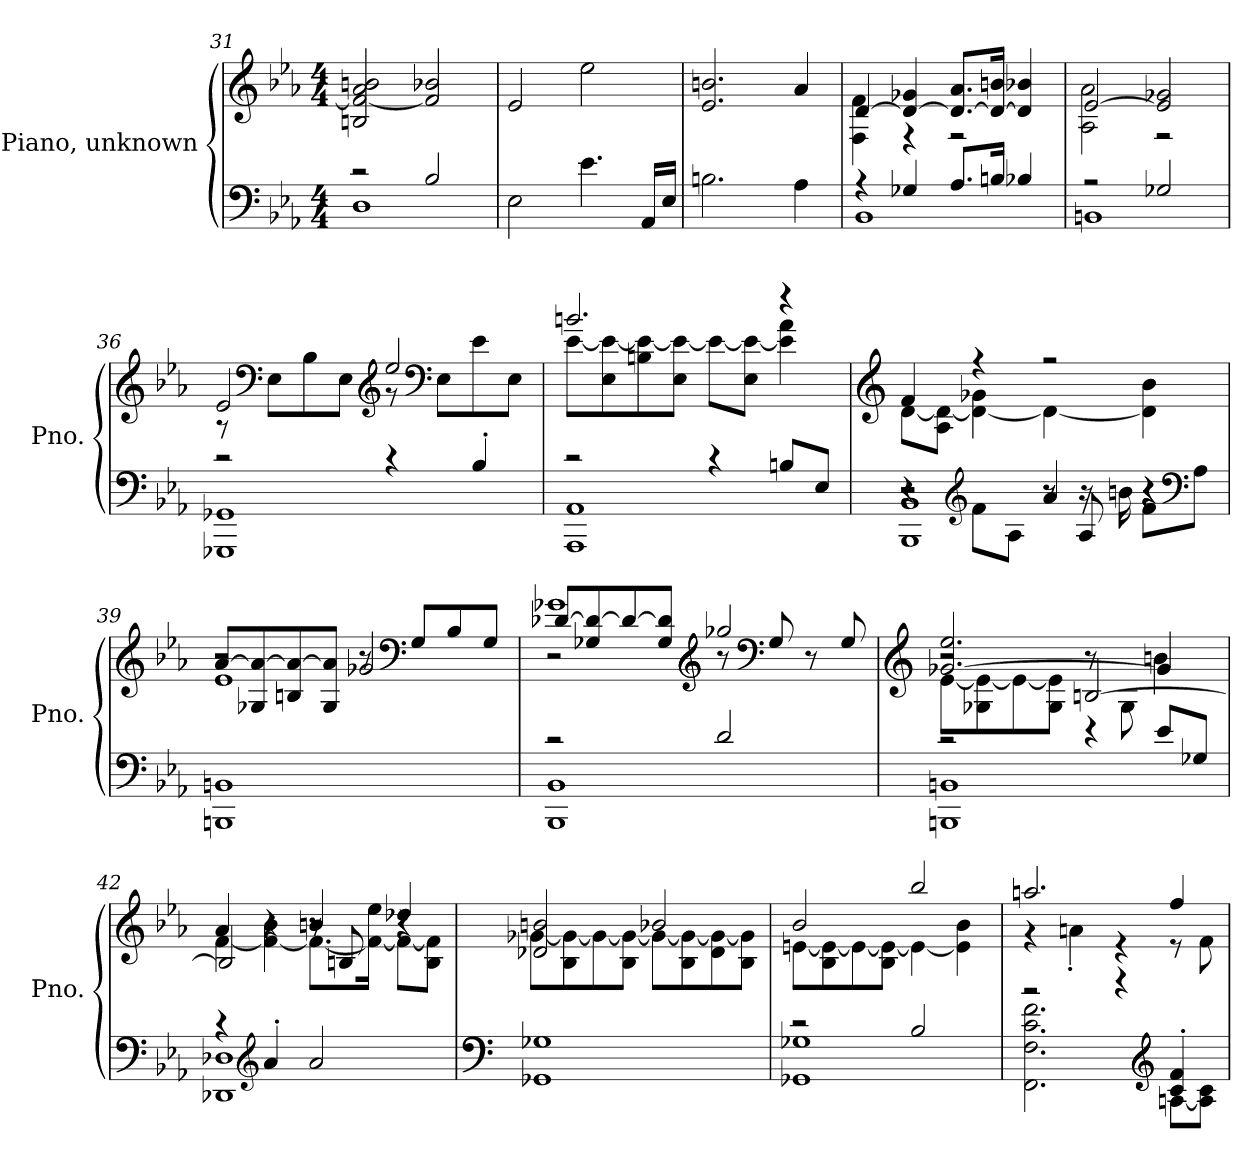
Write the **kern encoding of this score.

**kern	**kern
*part1	*part1
*staff2	*staff1
*I"Piano, unknown	*
*I'Pno.	*
*clefF4	*clefG2
*k[b-e-a-]	*k[b-e-a-]
*M4/4	*M4/4
=31	=31
*^	*
2r	1D	2Bn/ 2f/_ 2a-/ 2bn/
2B-/	.	2f/] 2b-X/
*v	*v	*
=32	=32
2E-\	2e-/
4.e-\	2ee-\
16AA-/LL	.
16E-/JJ	.
=33	=33
2.Bn\	2.e-/ 2.bn/
4A-\	4a-/
=34	=34
*^	*^
4r	1BB-	[4d/	4F\ 4f\
4G-X/	.	4d/_ 4g-X/	4r
8.A-/L	.	8.d/_ 8.a-/L	2r
16Bn/Jk	.	16d/_ 16bn/Jk	.
4B-X/	.	4d/] 4b-X/	.
=35	=35	=35	=35
2r	1BBn	[2e-/	2A-\ 2a-\
2G-X/	.	2e-/] 2g-X/	2r
!!LO:PB:g=z	!!
=36	=36	=36	=36
2r	1GGG-X 1GG-X	2e-/	8r
*	*	*clefF4	*
.	.	.	8E-\L
.	.	.	8B-\
.	.	.	8E-\J
*	*	*clefG2	*
4r	.	2ee-/	8r
*	*	*clefF4	*
.	.	.	8E-\L
4B-'/	.	.	8e-\
.	.	.	8E-\J
=37	=37	=37	=37
2r	1AAA- 1AA-	2.bn/	[8e-\L
.	.	.	8E-\ 8e-\_
.	.	.	8Bn\ 8e-\_
.	.	.	8E-\ 8e-\_J
4r	.	.	8e-\L_
.	.	.	8E-\ 8e-\_J
8Bn/L	.	4r	4e-\] 4a-\
8E-/J	.	.	.
*v	*v	*	*
=38	=38	=38
*	*clefG2	*
*^	*	*
*	*^	*	*
*	*	*^	*	*
2r	4r	2r	1BBB- 1BB-	4f/	[8d\L
.	.	.	.	.	8A-\ 8d\_J
*clefG2	*	*	*	*	*
.	8f\L	.	.	4r	4d\_ 4g-X\
.	8A-\J	.	.	.	.
4a-/	8r	8r	.	2r	4d\_
.	16r	8A-/	.	.	.
.	16bn\	.	.	.	.
4r	8f\L	4r	.	.	4d\] 4b-\
*clefF4	*	*	*	*	*
.	8A-\J	.	.	.	.
*v	*v	*v	*v	*	*
!!LO:LB:g=z
=39	=39	=39
*	*	*^
1BBBn 1BBn	2r	1e-	[8a-/L
.	.	.	8G-X/ 8a-/_
.	.	.	8Bn/ 8a-/_
.	.	.	8G-/ 8a-/]J
.	2g-X/	.	8r
*	*clefF4	*	*
.	.	.	8G-/L
.	.	.	8B/
.	.	.	8G-/J
=40	=40	=40	=40
*^	*	*	*
2r	1BBB- 1BB-	2r	1g-X	[8d-X/L
.	.	.	.	8G-X/ 8d-/_
.	.	.	.	8d-/_
.	.	.	.	8G-/ 8d-/]J
*	*	*clefG2	*	*
2d/	.	2gg-X/	.	8r
*	*	*clefF4	*	*
.	.	.	.	8G-/
.	.	.	.	8r
.	.	.	.	8G-/
!!LO:LB:g=z	!!	!!
=41	=41	=41	=41	=41
*	*	*clefG2	*	*
2r	1BBBn 1BBn	[2.g-X/ 2.ee-/	[8e-\L	2r
.	.	.	8G-X\ 8e-\_	.
.	.	.	8e-\_	.
.	.	.	8G-\ 8e-\]J	.
4r	.	.	8r	[2Bn/
.	.	.	8G-\	.
8e-/L	.	4g-/]	4bn\	.
8G-X/J	.	.	.	.
=42	=42	=42	=42	=42
4r	1DD-X 1D-X	4a-/	[4f\	2B/]
*clefG2	*	*	*	*
4a-'/	.	4r	4f\_ 4b-\	.
2a-/	.	4bn/	8.f\L_	8r
.	.	.	.	8Bn/
.	.	.	16f\_ 16ee-\Jk	.
.	.	4dd-X/	8f\L_	4r
.	.	.	8B\ 8f\]J	.
*v	*v	*	*	*
*	*v	*v	*v
!!LO:LB:g=z
=43	=43
*clefF4	*
*	*^
1GG-X 1G-X	2d-X/ 2bn/	[8g-X\L
.	.	8B-\ 8g-\_
.	.	8g-\_
.	.	8B-\ 8g-\_J
.	2b-X/	8g-\L_
.	.	8B-\ 8g-\_
.	.	8d-\ 8g-\_
.	.	8B-\ 8g-\]J
=44	=44	=44
*^	*	*
2r	1GG-X 1G-X	2b-/	[8en\L
.	.	.	8B-\ 8e\_
.	.	.	8e\_
.	.	.	8B-\ 8e\_J
2B-/	.	2bb-/	4e\_
.	.	.	4e\] 4b-\
=45	=45	=45	=45
2r	2.FF\ 2.F\ 2.c\ 2.f\	2.aan/	4r
.	.	.	4an'\
4r	.	.	4r
*clefG2	*	*	*
4c/' 4f/'	[8An\L	4ff/	8r
.	8A\] 8c\J	.	8f\
*v	*v	*	*
*	*v	*v
=	=
*-	*-
